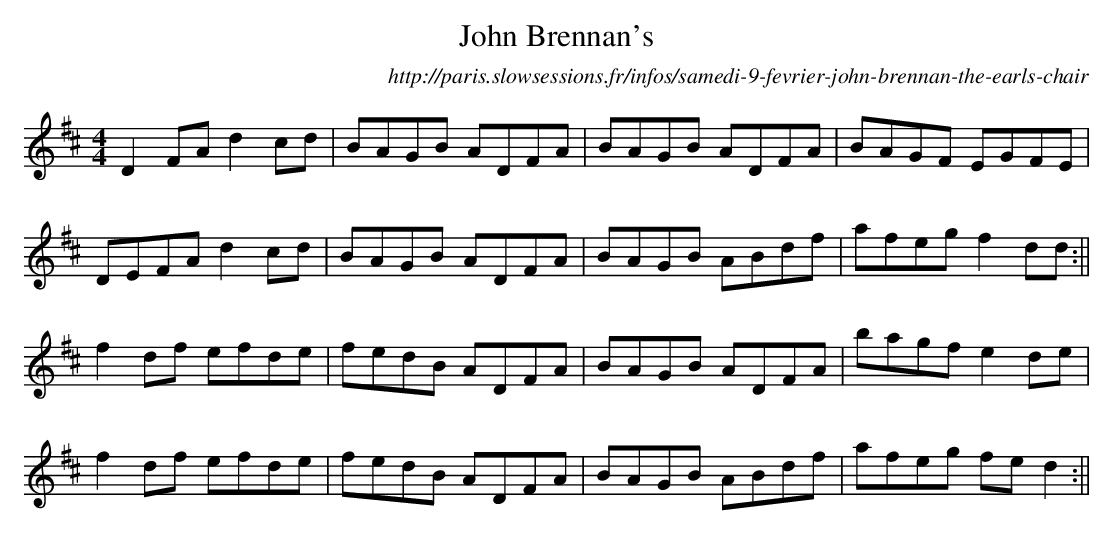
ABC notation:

X:1
T: John Brennan's
O:http://paris.slowsessions.fr/infos/samedi-9-fevrier-john-brennan-the-earls-chair
M: 4/4
L: 1/8
K: Dmaj
D2 FA d2 cd|BAGB ADFA|BAGB ADFA|BAGF EGFE|
DEFA d2 cd|BAGB ADFA|BAGB ABdf|afeg f2 dd:||
f2 df efde|fedB ADFA|BAGB ADFA|bagf e2 de|
f2 df efde|fedB ADFA|BAGB ABdf|afeg fe d2:||
